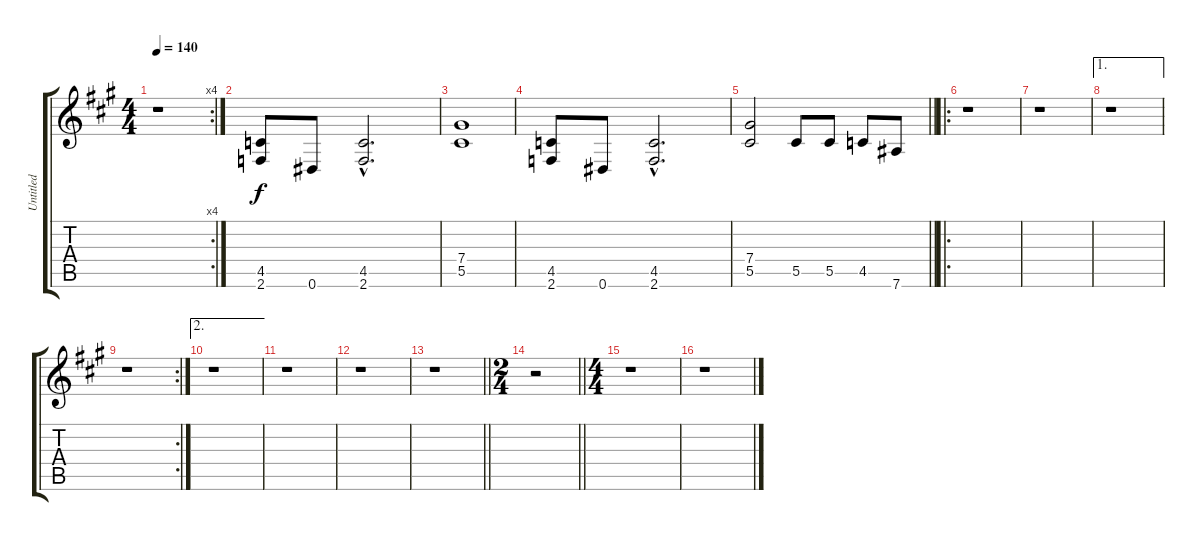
\track ("Untitled" "Untitled") {instrument distortionguitar}
\staff {score tabs}
\tuning (Eb4 Bb3 Gb3 Db3 Ab2 Eb2) {hide}
\rc 4
\ts (4 4)
\tempo 140
\clef g2
\ks a
r.1{dy f} |
(4.5 2.6).8 0.6.8 (4.5{hac} 2.6{hac}).2{d} |
(7.4 5.5).1 |
(4.5 2.6).8 0.6.8 (4.5{hac} 2.6{hac}).2{d} |
\barLineRight lightlight
(7.4 5.5).2 5.5.8 5.5.8 4.5.8 7.6.8 |
\ro
r.1 |
r.1 |
\ae 1
r.1 |
\rc 2
r.1 |
\ae 2
r.1 |
r.1 |
r.1 |
\barLineRight lightlight
r.1 |
\ts (2 4)
\barLineRight lightlight
r.2 |
\ts (4 4)
r.1 |
r.1
